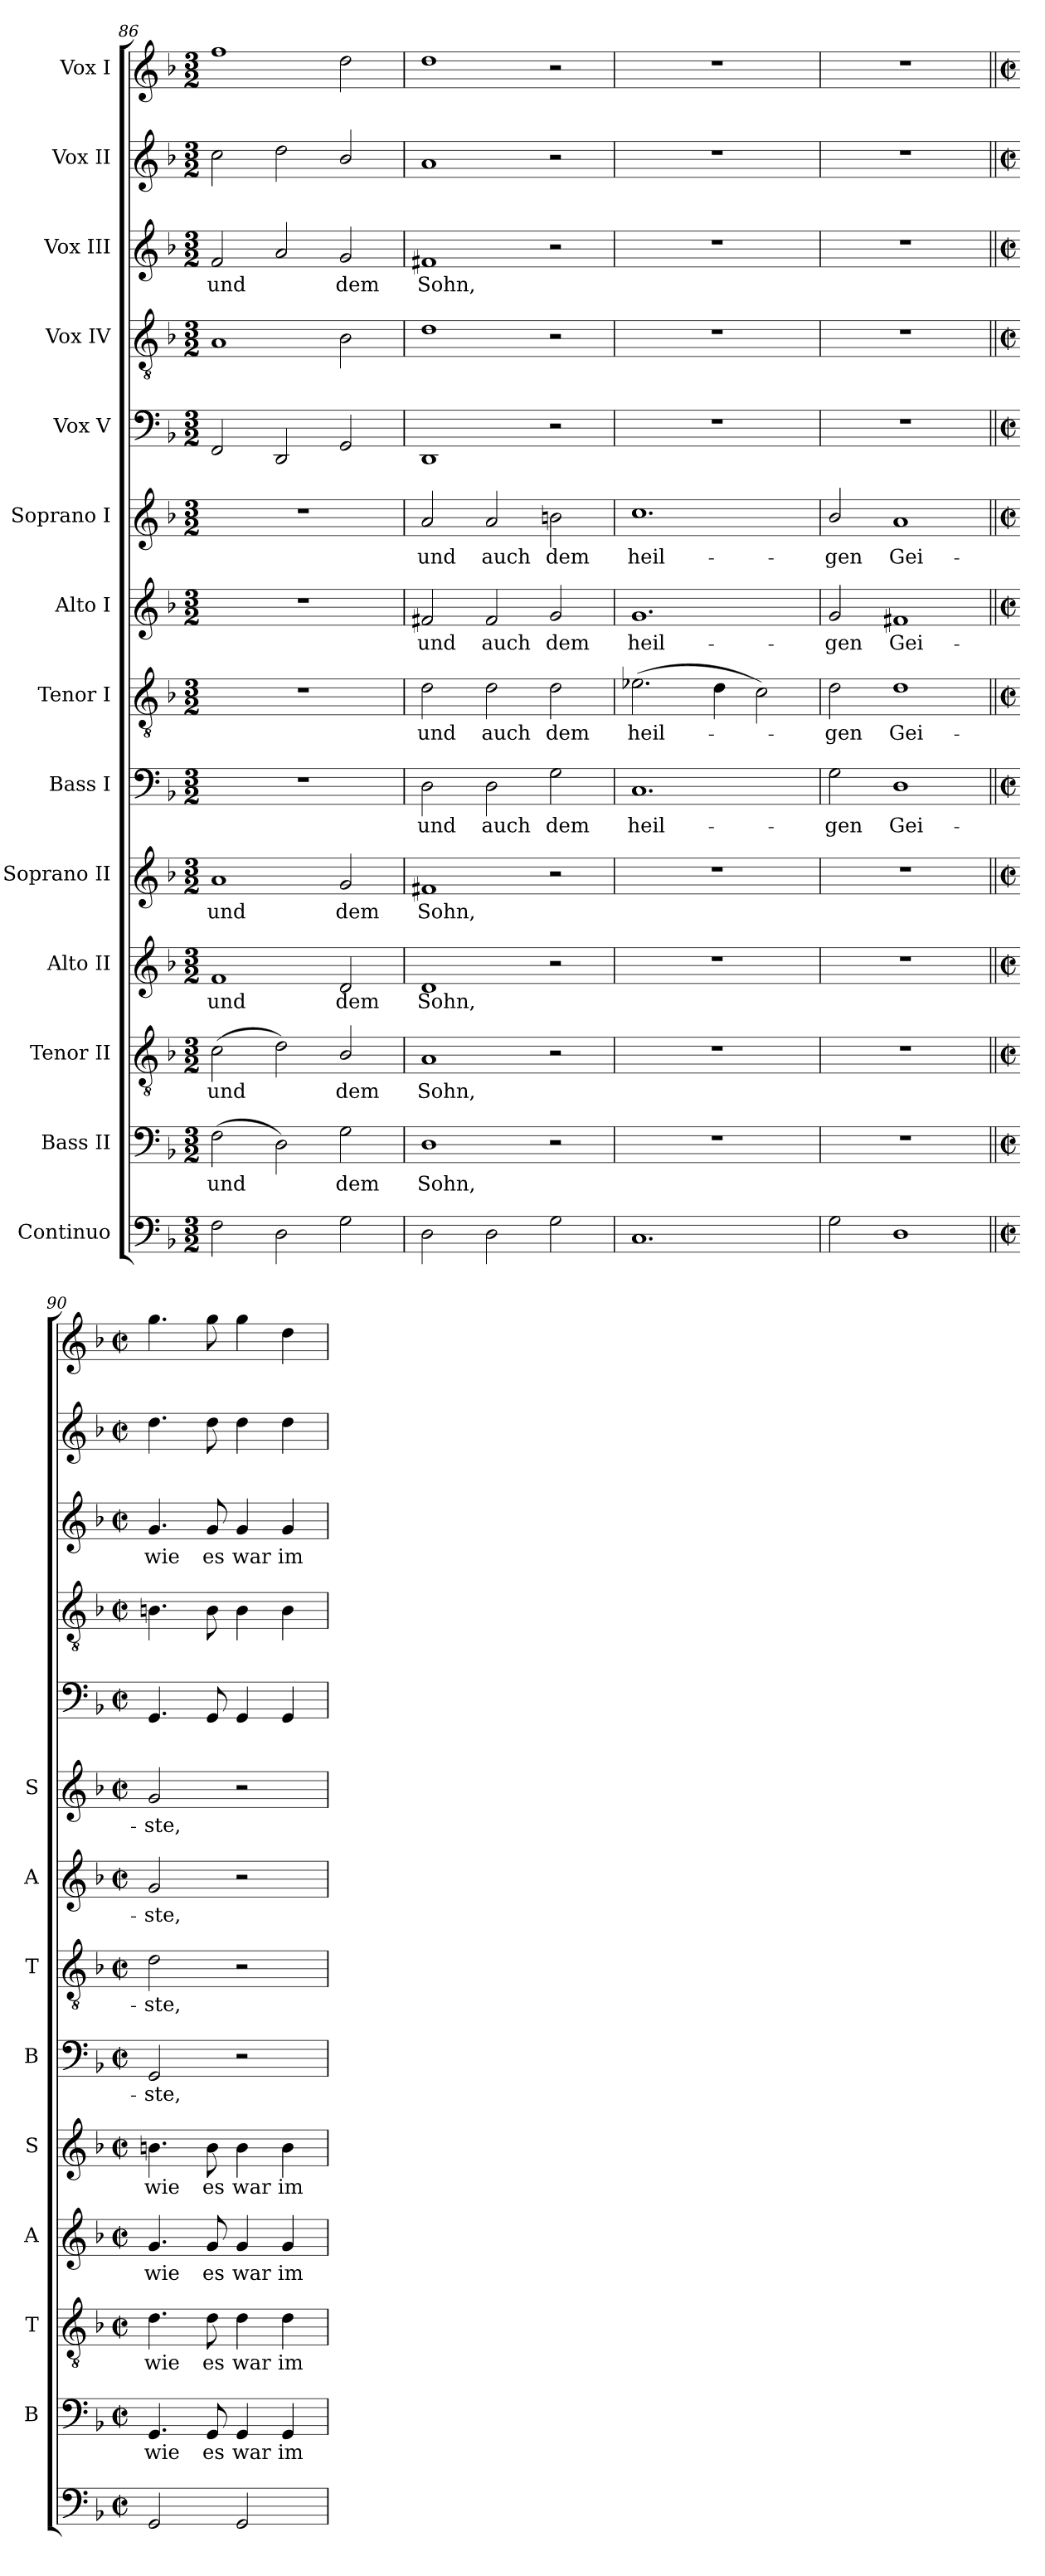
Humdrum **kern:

**kern	**kern	**text	**kern	**text	**kern	**text	**kern	**text	**kern	**text	**kern	**text	**kern	**text	**kern	**text	**kern	**kern	**kern	**text	**kern	**kern
*part14	*part13	*part13	*part12	*part12	*part11	*part11	*part10	*part10	*part9	*part9	*part8	*part8	*part7	*part7	*part6	*part6	*part5	*part4	*part3	*part3	*part2	*part1
*staff14	*staff13	*staff13	*staff12	*staff12	*staff11	*staff11	*staff10	*staff10	*staff9	*staff9	*staff8	*staff8	*staff7	*staff7	*staff6	*staff6	*staff5	*staff4	*staff3	*staff3	*staff2	*staff1
*I"Continuo	*I"Bass II	*	*I"Tenor II	*	*I"Alto II	*	*I"Soprano II	*	*I"Bass I	*	*I"Tenor I	*	*I"Alto I	*	*I"Soprano I	*	*I"Vox V	*I"Vox IV	*I"Vox III	*	*I"Vox II	*I"Vox I
*	*I'B	*	*I'T	*	*I'A	*	*I'S	*	*I'B	*	*I'T	*	*I'A	*	*I'S	*	*	*	*	*	*	*
*clefF4	*clefF4	*	*clefGv2	*	*clefG2	*	*clefG2	*	*clefF4	*	*clefGv2	*	*clefG2	*	*clefG2	*	*clefF4	*clefGv2	*clefG2	*	*clefG2	*clefG2
*k[b-]	*k[b-]	*	*k[b-]	*	*k[b-]	*	*k[b-]	*	*k[b-]	*	*k[b-]	*	*k[b-]	*	*k[b-]	*	*k[b-]	*k[b-]	*k[b-]	*	*k[b-]	*k[b-]
*F:	*F:	*	*F:	*	*F:	*	*F:	*	*F:	*	*F:	*	*F:	*	*F:	*	*F:	*F:	*F:	*	*F:	*F:
*M3/2	*M3/2	*	*M3/2	*	*M3/2	*	*M3/2	*	*M3/2	*	*M3/2	*	*M3/2	*	*M3/2	*	*M3/2	*M3/2	*M3/2	*	*M3/2	*M3/2
=86	=86	=86	=86	=86	=86	=86	=86	=86	=86	=86	=86	=86	=86	=86	=86	=86	=86	=86	=86	=86	=86	=86
!	!	!LO:LY:b	!	!LO:LY:b	!	!LO:LY:b	!	!LO:LY:b	!LO:N:vis=1	!	!LO:N:vis=1	!	!LO:N:vis=1	!	!LO:N:vis=1	!	!	!	!	!LO:LY:b	!	!
2F	(>2F	und	(>2c	und	1f	und	1a	und	1.r	.	1.r	.	1.r	.	1.r	.	2FF	1A	2f	und	2cc	1ff
2D	2D)	.	2d)	.	.	.	.	.	.	.	.	.	.	.	.	.	2DD	.	2a	.	2dd	.
!	!	!LO:LY:b	!	!LO:LY:b	!	!LO:LY:b	!	!LO:LY:b	!	!	!	!	!	!	!	!	!	!	!	!LO:LY:b	!	!
2G	2G	dem	2B-/	dem	2d	dem	2g	dem	.	.	.	.	.	.	.	.	2GG	2B-	2g	dem	2b-/	2dd
=87	=87	=87	=87	=87	=87	=87	=87	=87	=87	=87	=87	=87	=87	=87	=87	=87	=87	=87	=87	=87	=87	=87
!	!	!LO:LY:b	!	!LO:LY:b	!	!LO:LY:b	!	!LO:LY:b	!	!LO:LY:b	!	!LO:LY:b	!	!LO:LY:b	!	!LO:LY:b	!	!	!	!LO:LY:b	!	!
2D	1D	Sohn,	1A	Sohn,	1d	Sohn,	1f#X	Sohn,	2D	und	2d	und	2f#X	und	2a	und	1DD	1d	1f#X	Sohn,	1a	1dd
!	!	!	!	!	!	!	!	!	!	!LO:LY:b	!	!LO:LY:b	!	!LO:LY:b	!	!LO:LY:b	!	!	!	!	!	!
2D	.	.	.	.	.	.	.	.	2D	auch	2d	auch	2f#	auch	2a	auch	.	.	.	.	.	.
!	!	!	!	!	!	!	!	!	!	!LO:LY:b	!	!LO:LY:b	!	!LO:LY:b	!	!LO:LY:b	!	!	!	!	!	!
2G	2r	.	2r	.	2r	.	2r	.	2G	dem	2d	dem	2g	dem	2bn	dem	2r	2r	2r	.	2r	2r
=88	=88	=88	=88	=88	=88	=88	=88	=88	=88	=88	=88	=88	=88	=88	=88	=88	=88	=88	=88	=88	=88	=88
!	!LO:N:vis=1	!	!LO:N:vis=1	!	!LO:N:vis=1	!	!LO:N:vis=1	!	!	!LO:LY:b	!	!LO:LY:b	!	!LO:LY:b	!	!LO:LY:b	!LO:N:vis=1	!LO:N:vis=1	!LO:N:vis=1	!	!LO:N:vis=1	!LO:N:vis=1
1.C	1.r	.	1.r	.	1.r	.	1.r	.	1.C	heil-	(>2.e-X	heil-	1.g	heil-	1.cc	heil-	1.r	1.r	1.r	.	1.r	1.r
.	.	.	.	.	.	.	.	.	.	.	4d	.	.	.	.	.	.	.	.	.	.	.
.	.	.	.	.	.	.	.	.	.	.	2c)	.	.	.	.	.	.	.	.	.	.	.
=89	=89	=89	=89	=89	=89	=89	=89	=89	=89	=89	=89	=89	=89	=89	=89	=89	=89	=89	=89	=89	=89	=89
!	!LO:N:vis=1	!	!LO:N:vis=1	!	!LO:N:vis=1	!	!LO:N:vis=1	!	!	!LO:LY:b	!	!LO:LY:b	!	!LO:LY:b	!	!LO:LY:b	!LO:N:vis=1	!LO:N:vis=1	!LO:N:vis=1	!	!LO:N:vis=1	!LO:N:vis=1
2G	1.r	.	1.r	.	1.r	.	1.r	.	2G	-gen	2d	gen	2g	-gen	2b-/	-gen	1.r	1.r	1.r	.	1.r	1.r
!	!	!	!	!	!	!	!	!	!	!LO:LY:b	!	!LO:LY:b	!	!LO:LY:b	!	!LO:LY:b	!	!	!	!	!	!
1D	.	.	.	.	.	.	.	.	1D	Gei-	1d	Gei-	1f#X	Gei-	1a	Gei-	.	.	.	.	.	.
=90||	=90||	=90||	=90||	=90||	=90||	=90||	=90||	=90||	=90||	=90||	=90||	=90||	=90||	=90||	=90||	=90||	=90||	=90||	=90||	=90||	=90||	=90||
*M2/2	*M2/2	*	*M2/2	*	*M2/2	*	*M2/2	*	*M2/2	*	*M2/2	*	*M2/2	*	*M2/2	*	*M2/2	*M2/2	*M2/2	*	*M2/2	*M2/2
*met(c|)	*met(c|)	*	*met(c|)	*	*met(c|)	*	*met(c|)	*	*met(c|)	*	*met(c|)	*	*met(c|)	*	*met(c|)	*	*met(c|)	*met(c|)	*met(c|)	*	*met(c|)	*met(c|)
!	!	!LO:LY:b	!	!LO:LY:b	!	!LO:LY:b	!	!LO:LY:b	!	!LO:LY:b	!	!LO:LY:b	!	!LO:LY:b	!	!LO:LY:b	!	!	!	!LO:LY:b	!	!
2GG	4.GG	wie	4.d	wie	4.g	wie	4.bn	wie	2GG	-ste,	2d	-ste,	2g	-ste,	2g	-ste,	4.GG	4.Bn	4.g	wie	4.dd	4.gg
!	!	!LO:LY:b	!	!LO:LY:b	!	!LO:LY:b	!	!LO:LY:b	!	!	!	!	!	!	!	!	!	!	!	!LO:LY:b	!	!
.	8GG	es	8d	es	8g	es	8b	es	.	.	.	.	.	.	.	.	8GG	8B	8g	es	8dd	8gg
!	!	!LO:LY:b	!	!LO:LY:b	!	!LO:LY:b	!	!LO:LY:b	!	!	!	!	!	!	!	!	!	!	!	!LO:LY:b	!	!
2GG	4GG	war	4d	war	4g	war	4b	war	2r	.	2r	.	2r	.	2r	.	4GG	4B	4g	war	4dd	4gg
!	!	!LO:LY:b	!	!LO:LY:b	!	!LO:LY:b	!	!LO:LY:b	!	!	!	!	!	!	!	!	!	!	!	!LO:LY:b	!	!
.	4GG	im	4d	im	4g	im	4b	im	.	.	.	.	.	.	.	.	4GG	4B	4g	im	4dd	4dd
=	=	=	=	=	=	=	=	=	=	=	=	=	=	=	=	=	=	=	=	=	=	=
*-	*-	*-	*-	*-	*-	*-	*-	*-	*-	*-	*-	*-	*-	*-	*-	*-	*-	*-	*-	*-	*-	*-
